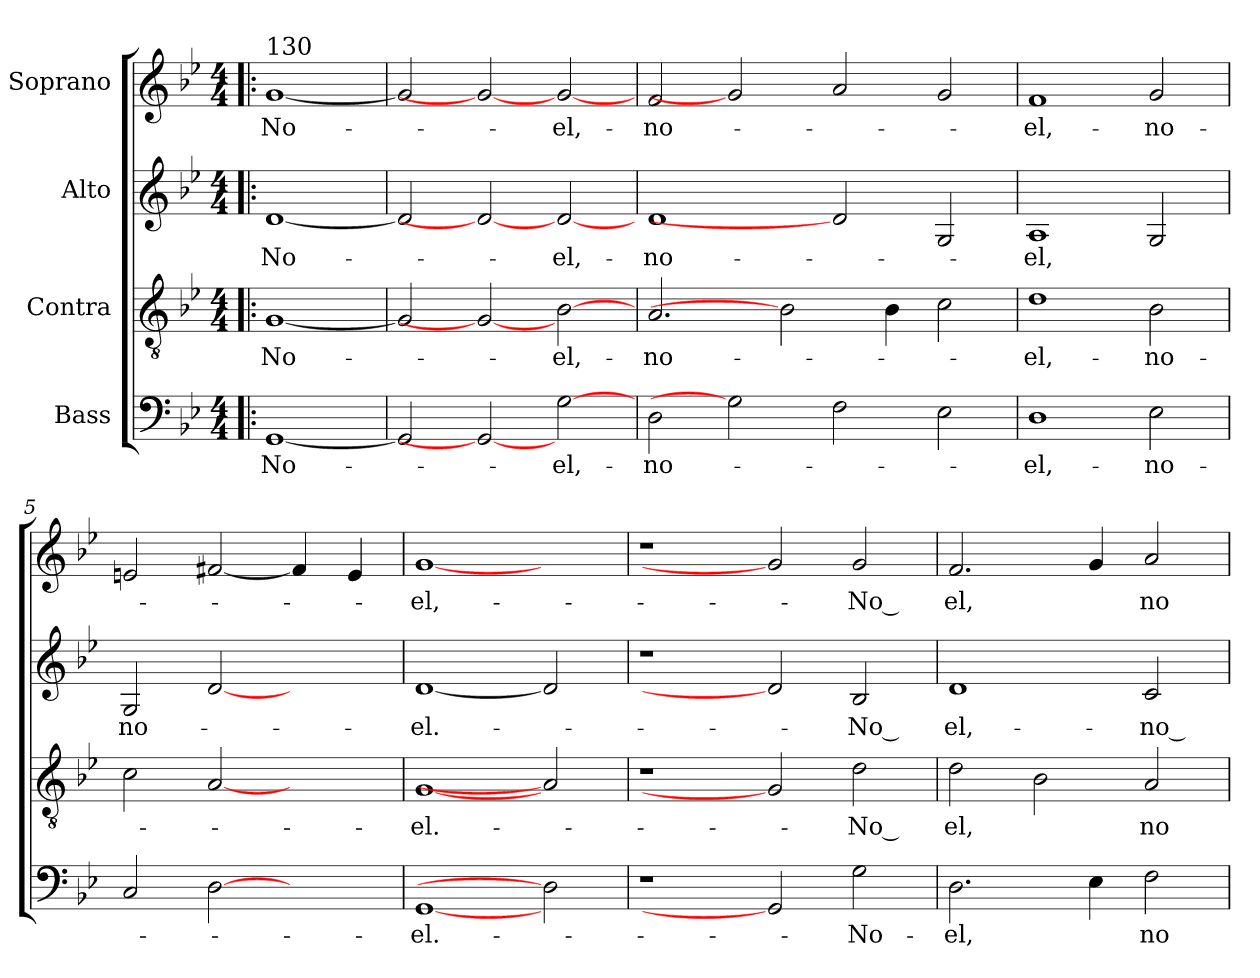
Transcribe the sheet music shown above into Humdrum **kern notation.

**kern	**text	**kern	**text	**kern	**text	**kern	**text
*part4	*part4	*part3	*part3	*part2	*part2	*part1	*part1
*staff4	*staff4	*staff3	*staff3	*staff2	*staff2	*staff1	*staff1
*I"Bass	*	*I"Contra	*	*I"Alto	*	*I"Soprano	*
!!LO:PB:g=z
*clefF4	*	*clefGv2	*	*clefG2	*	*clefG2	*
*k[b-e-]	*	*k[b-e-]	*	*k[b-e-]	*	*k[b-e-]	*
*B-:	*	*B-:	*	*B-:	*	*B-:	*
*M4/4	*	*M4/4	*	*M4/4	*	*M4/4	*
=1!|:	=1!|:	=1!|:	=1!|:	=1!|:	=1!|:	=1!|:	=1!|:
!	!LO:LY:b:color=#000000	!	!	!	!	!	!
!	!	!	!LO:LY:b:color=#000000	!	!	!	!
!	!	!	!	!	!LO:LY:b:color=#000000	!	!
!	!	!	!	!	!	!LO:TX:a:t=130	!
!	!	!	!	!	!	!	!LO:LY:b:color=#000000
[1GGi	No-	[1Gi	No-	[1di	No-	[1gi	No-
=2	=2	=2	=2	=2	=2	=2	=2
2GGi/]	.	2Gi/]	.	2di/]	.	2gi/]	.
2GGi_	.	2Gi_	.	2di_	.	2gi_	.
!	!LO:LY:b:color=#000000	!	!	!	!	!	!
!	!	!	!LO:LY:b:color=#000000	!	!	!	!
!	!	!	!	!	!LO:LY:b:color=#000000	!	!
!	!	!	!	!	!	!	!LO:LY:b:color=#000000
[2Gi	-el,-	[2B-i	-el,-	[2di	-el,-	[2gi	-el,-
=3	=3	=3	=3	=3	=3	=3	=3
!	!LO:LY:b:color=#000000	!	!	!	!	!	!
!	!	!	!LO:LY:b:color=#000000	!	!	!	!
!	!	!	!	!	!LO:LY:b:color=#000000	!	!
!	!	!	!	!	!	!	!LO:LY:b:color=#000000
2Di\	-no-	2.Ai/	-no-	1di	-no-	2fi/	-no-
2Gi]	.	.	.	.	.	2gi]	.
.	.	2B-i]	.	.	.	.	.
2Fi\	.	.	.	2di]	.	2ai/	.
.	.	4B-i\	.	.	.	.	.
2E-i\	.	2ci\	.	2Gi/	.	2gi/	.
=4	=4	=4	=4	=4	=4	=4	=4
!	!LO:LY:b:color=#000000	!	!	!	!	!	!
!	!	!	!LO:LY:b:color=#000000	!	!	!	!
!	!	!	!	!	!LO:LY:b:color=#000000	!	!
!	!	!	!	!	!	!	!LO:LY:b:color=#000000
1Di	-el,-	1di	-el,-	1Ai	-el,	1fi	-el,-
!	!LO:LY:b:color=#000000	!	!	!	!	!	!
!	!	!	!LO:LY:b:color=#000000	!	!	!	!
!	!	!	!	!	!	!	!LO:LY:b:color=#000000
2E-i\	-no-	2B-i\	-no-	2Gi/	.	2gi/	-no-
=5	=5	=5	=5	=5	=5	=5	=5
!	!	!	!	!	!LO:LY:b:color=#000000	!	!
2Ci/	.	2ci\	.	2Gi/	no-	2eni/	.
[2Di	.	[2Ai	.	[2di	.	[2f#Xi/	.
2ryy	.	2ryy	.	2ryy	.	4f#i/]	.
.	.	.	.	.	.	4ei/	.
=6	=6	=6	=6	=6	=6	=6	=6
!	!LO:LY:b:color=#000000	!	!	!	!	!	!
!	!	!	!LO:LY:b:color=#000000	!	!	!	!
!	!	!	!	!	!LO:LY:b:color=#000000	!	!
!	!	!	!	!	!	!	!LO:LY:b:color=#000000
[1GGi	-el.-	[1Gi	-el.-	[1di	-el.-	[1gi	-el,-
2Di]	.	2Ai]	.	2di]	.	2ryy	.
=7	=7	=7	=7	=7	=7	=7	=7
1r	.	1r	.	1r	.	1r	.
2GGi]	.	2Gi]	.	2di]	.	2gi]	.
!	!LO:LY:b:color=#000000	!	!	!	!	!	!
!	!	!	!LO:LY:b:color=#000000	!	!	!	!
!	!	!	!	!	!LO:LY:b:color=#000000	!	!
!	!	!	!	!	!	!	!LO:LY:b:color=#000000
2Gi\	-No-	2di\	-No --	2B-i/	-No --	2gi/	-No --
=8	=8	=8	=8	=8	=8	=8	=8
!	!LO:LY:b:color=#000000	!	!	!	!	!	!
!	!	!	!LO:LY:b:color=#000000	!	!	!	!
!	!	!	!	!	!LO:LY:b:color=#000000	!	!
!	!	!	!	!	!	!	!LO:LY:b:color=#000000
2.Di\	-el,	2di\	-el,	1di	-el,-	2.fi/	-el,
.	.	2B-i\	.	.	.	.	.
4E-i\	.	.	.	.	.	4gi/	.
!	!LO:LY:b:color=#000000	!	!	!	!	!	!
!	!	!	!LO:LY:b:color=#000000	!	!	!	!
!	!	!	!	!	!LO:LY:b:color=#000000	!	!
!	!	!	!	!	!	!	!LO:LY:b:color=#000000
2Fi\	no-	2Ai/	no-	2ci/	-no --	2ai/	no-
=	=	=	=	=	=	=	=
*-	*-	*-	*-	*-	*-	*-	*-
